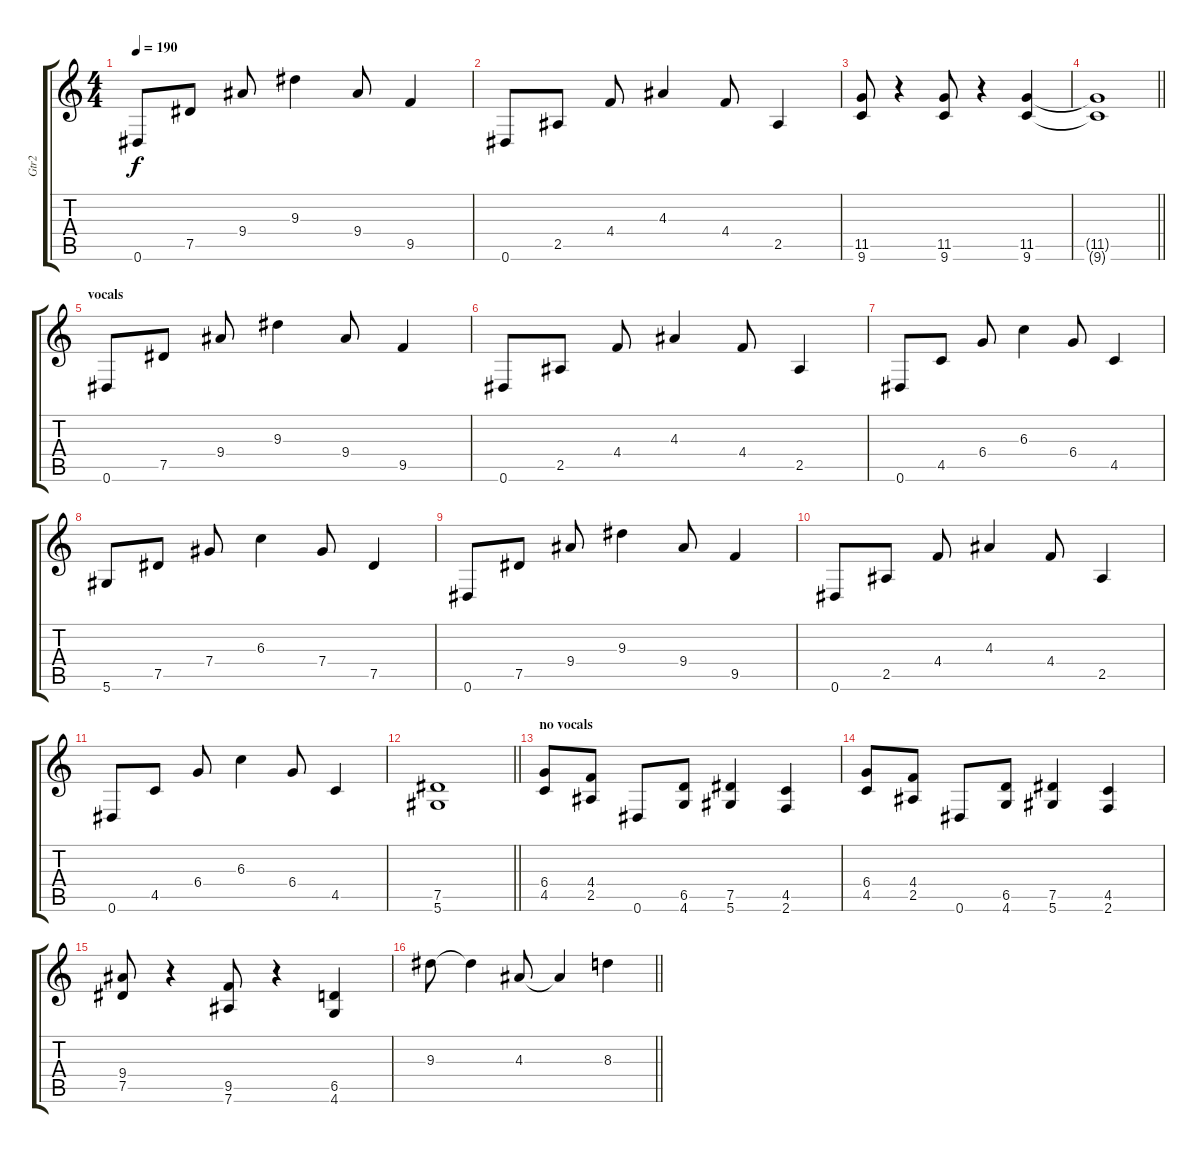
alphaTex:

\track ("Gtr2" "Gtr2") {instrument distortionguitar}
\staff {score tabs}
\tuning (Eb4 Bb3 Gb3 Db3 Ab2 Eb2) {hide}
\ts (4 4)
\tempo 190
\clef g2
\ks c
0.6.8{dy f instrument electricguitarclean} 7.5.8 9.4.8 9.3.4 9.4.8 9.5.4 |
0.6.8{instrument electricguitarclean} 2.5.8 4.4.8 4.3.4 4.4.8 2.5.4 |
(11.5 9.6).8{instrument distortionguitar} r.4 (11.5 9.6).8 r.4 (11.5 9.6).4 |
\barLineRight lightlight
(11.5{t} 9.6{t}).1 |
\section ("" "vocals")
0.6.8{instrument electricguitarclean} 7.5.8 9.4.8 9.3.4 9.4.8 9.5.4 |
0.6.8{instrument electricguitarclean} 2.5.8 4.4.8 4.3.4 4.4.8 2.5.4 |
0.6.8{instrument electricguitarclean} 4.5.8 6.4.8 6.3.4 6.4.8 4.5.4 |
5.6.8 7.5.8 7.4.8 6.3.4 7.4.8 7.5.4 |
0.6.8{instrument electricguitarclean} 7.5.8 9.4.8 9.3.4 9.4.8 9.5.4 |
0.6.8{instrument electricguitarclean} 2.5.8 4.4.8 4.3.4 4.4.8 2.5.4 |
0.6.8{instrument electricguitarclean} 4.5.8 6.4.8 6.3.4 6.4.8 4.5.4 |
\barLineRight lightlight
(7.5 5.6).1{instrument distortionguitar} |
\section ("" "no vocals")
(6.4 4.5).8 (4.4 2.5).8 0.6.8 (6.5 4.6).8 (7.5 5.6).4 (4.5 2.6).4 |
(6.4 4.5).8 (4.4 2.5).8 0.6.8 (6.5 4.6).8 (7.5 5.6).4 (4.5 2.6).4 |
(9.4 7.5).8 r.4 (9.5 7.6).8 r.4 (6.5 4.6).4 |
\barLineRight lightlight
9.3.8 9.3{t}.4 4.3.8 4.3{t}.4 8.3.4
